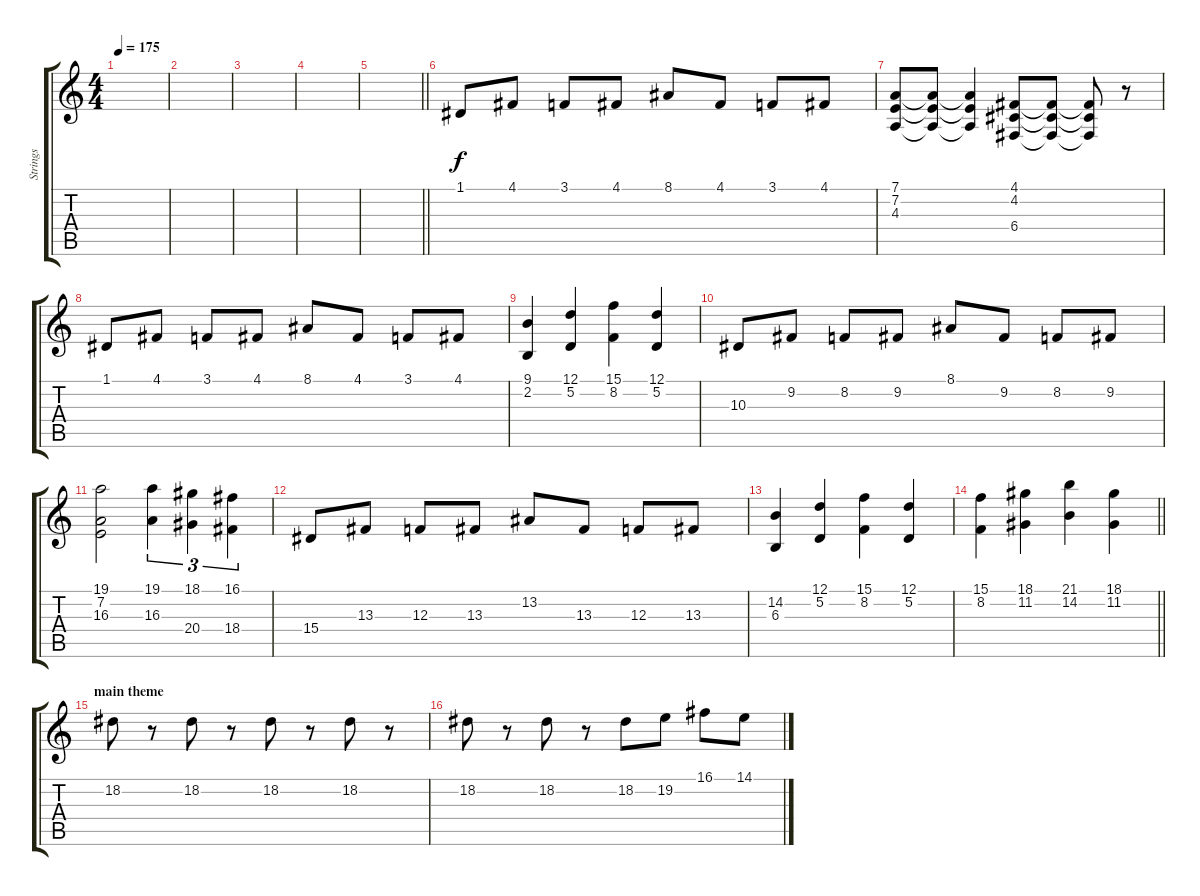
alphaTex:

\track ("Strings" "Strings") {instrument stringensemble1}
\staff {score tabs}
\tuning (D4 A3 F3 C3 G2 C2) {hide}
\ts (4 4)
\tempo 175
\clef g2
\ks c
|
|
|
|
\barLineRight lightlight
|
\section ("" "")
1.1.8 4.1.8 3.1.8 4.1.8 8.1.8 4.1.8 3.1.8 4.1.8 |
(7.1 7.2 4.3).8 (7.1{t} 7.2{t} 4.3{t}).8 (7.1{t} 7.2{t} 4.3{t}).4 (4.1 4.2 6.4).8 (4.1{t} 4.2{t} 6.4{t}).8 (4.1{t} 4.2{t} 6.4{t}).8 r.8 |
1.1.8 4.1.8 3.1.8 4.1.8 8.1.8 4.1.8 3.1.8 4.1.8 |
(9.1 2.2).4 (12.1 5.2).4 (15.1 8.2).4 (12.1 5.2).4 |
10.3.8 9.2.8 8.2.8 9.2.8 8.1.8 9.2.8 8.2.8 9.2.8 |
(19.1 7.2 16.3).2 (19.1 16.3).4{tu (3 2)} (18.1 20.4).4{tu (3 2)} (16.1 18.4).4{tu (3 2)} |
15.4.8 13.3.8 12.3.8 13.3.8 13.2.8 13.3.8 12.3.8 13.3.8 |
(14.2 6.3).4 (12.1 5.2).4 (15.1 8.2).4 (12.1 5.2).4 |
\barLineRight lightlight
(15.1 8.2).4 (18.1 11.2).4 (21.1 14.2).4 (18.1 11.2).4 |
\section ("" "main theme")
18.2.8 r.8 18.2.8 r.8 18.2.8 r.8 18.2.8 r.8 |
18.2.8 r.8 18.2.8 r.8 18.2.8 19.2.8 16.1.8 14.1.8
